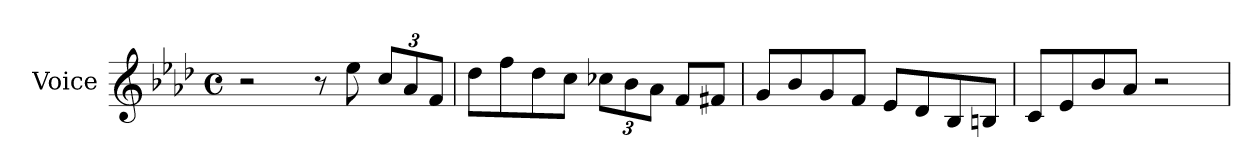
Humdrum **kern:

**kern
*part1
*staff1
*I"Voice
*I'Voice
*clefG2
*k[b-e-a-d-]
*M4/4
*met(c)
=1
2rcc
8r
8ee-\
12cc/L
12a-/
12f/J
=2
8dd-\L
8ff\
8dd-\
8cc\J
12cc-X\L
12b-\
12a-\J
8f/L
8f#X/J
=3
8g/L
8b-/
8g/
8f/J
8e-/L
8d-/
8B-/
8Bn/J
=4
8c/L
8e-/
8b-/
8a-/J
2rcc
=
*-
